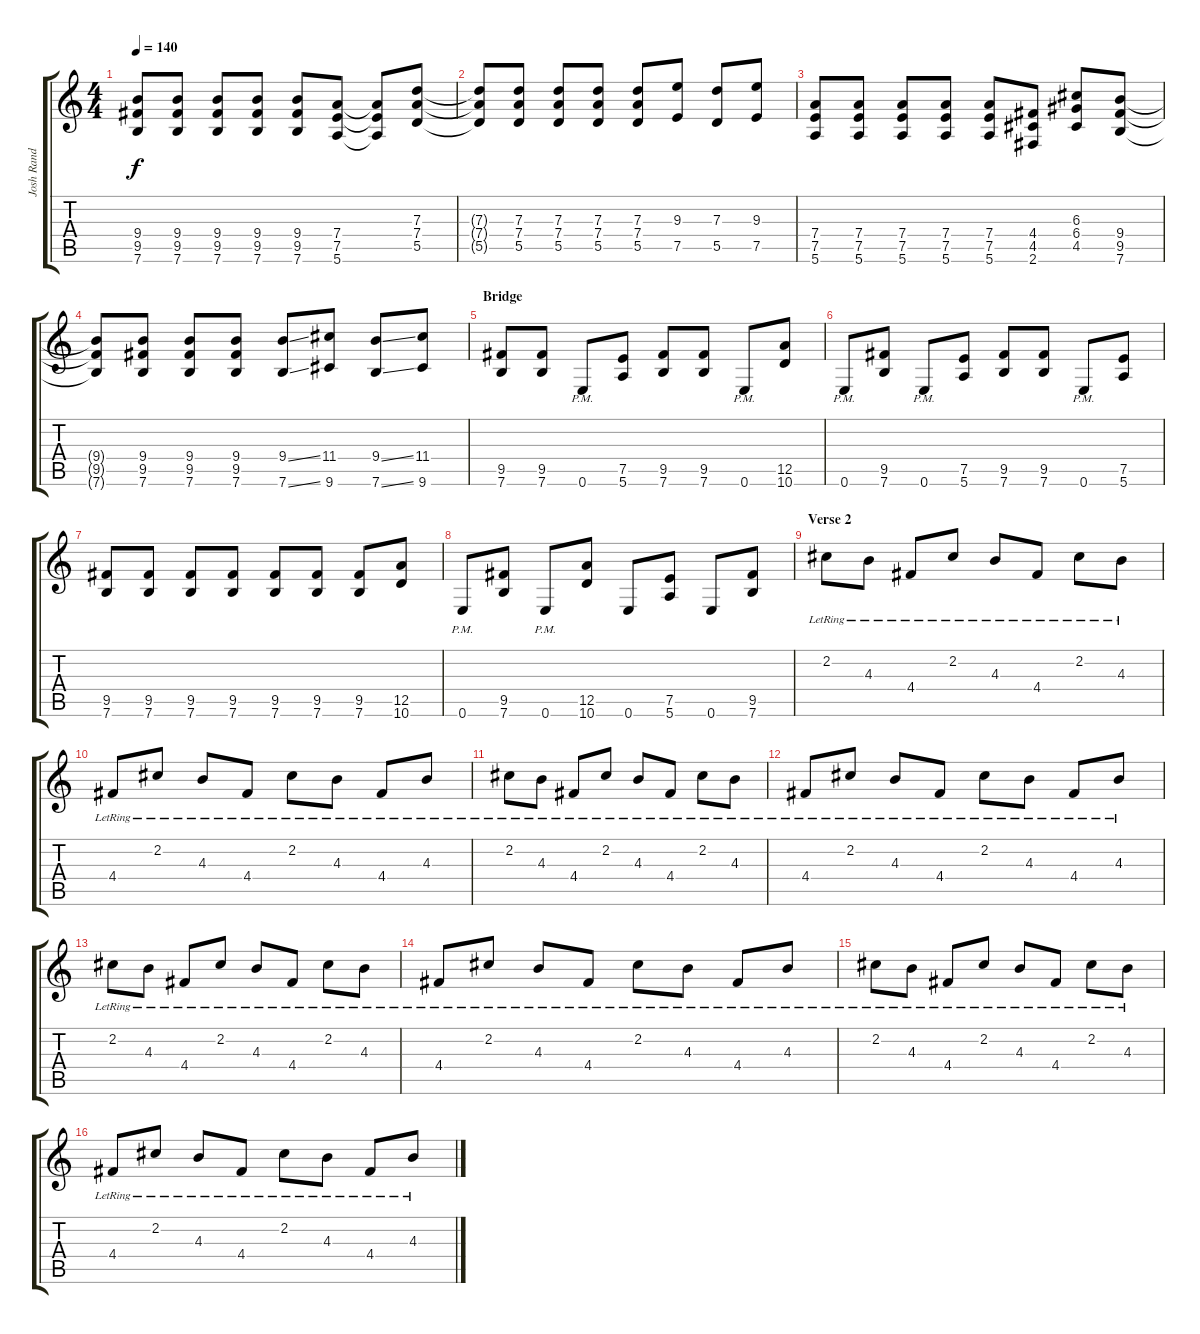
\track ("Josh Rand" "Josh Rand") {instrument acousticguitarsteel}
\staff {score tabs}
\tuning (E4 B3 G3 D3 A2 E2) {hide}
\ts (4 4)
\tempo 140
\clef g2
\ks c
(9.4 9.5 7.6).8{dy f} (9.4 9.5 7.6).8 (9.4 9.5 7.6).8 (9.4 9.5 7.6).8 (9.4 9.5 7.6).8 (7.4 7.5 5.6).8 (7.4{t} 7.5{t} 5.6{t}).8 (7.3 7.4 5.5).8 |
(7.3{t} 7.4{t} 5.5{t}).8 (7.3 7.4 5.5).8 (7.3 7.4 5.5).8 (7.3 7.4 5.5).8 (7.3 7.4 5.5).8 (9.3 7.5).8 (7.3 5.5).8 (9.3 7.5).8 |
(7.4 7.5 5.6).8 (7.4 7.5 5.6).8 (7.4 7.5 5.6).8 (7.4 7.5 5.6).8 (7.4 7.5 5.6).8 (4.4 4.5 2.6).8 (6.3 6.4 4.5).8 (9.4 9.5 7.6).8 |
(9.4{t} 9.5{t} 7.6{t}).8 (9.4 9.5 7.6).8 (9.4 9.5 7.6).8 (9.4 9.5 7.6).8 (9.4{ss} 7.6{ss}).8 (11.4 9.6).8 (9.4{ss} 7.6{ss}).8 (11.4 9.6).8 |
\section ("" "Bridge")
(9.5 7.6).8 (9.5 7.6).8 0.6{pm}.8 (7.5 5.6).8 (9.5 7.6).8 (9.5 7.6).8 0.6{pm}.8 (12.5 10.6).8 |
0.6{pm}.8 (9.5 7.6).8 0.6{pm}.8 (7.5 5.6).8 (9.5 7.6).8 (9.5 7.6).8 0.6{pm}.8 (7.5 5.6).8 |
(9.5 7.6).8 (9.5 7.6).8 (9.5 7.6).8 (9.5 7.6).8 (9.5 7.6).8 (9.5 7.6).8 (9.5 7.6).8 (12.5 10.6).8 |
0.6{pm}.8 (9.5 7.6).8 0.6{pm}.8 (12.5 10.6).8 0.6.8 (7.5 5.6).8 0.6.8 (9.5 7.6).8 |
\section ("" "Verse 2")
2.2{lr}.8{volume 7 instrument acousticguitarsteel} 4.3{lr}.8 4.4{lr}.8 2.2{lr}.8 4.3{lr}.8 4.4{lr}.8 2.2{lr}.8 4.3{lr}.8 |
4.4{lr}.8 2.2{lr}.8 4.3{lr}.8 4.4{lr}.8 2.2{lr}.8 4.3{lr}.8 4.4{lr}.8 4.3{lr}.8 |
2.2{lr}.8{volume 7} 4.3{lr}.8 4.4{lr}.8 2.2{lr}.8 4.3{lr}.8 4.4{lr}.8 2.2{lr}.8 4.3{lr}.8 |
4.4{lr}.8 2.2{lr}.8 4.3{lr}.8 4.4{lr}.8 2.2{lr}.8 4.3{lr}.8 4.4{lr}.8 4.3{lr}.8 |
2.2{lr}.8{volume 7} 4.3{lr}.8 4.4{lr}.8 2.2{lr}.8 4.3{lr}.8 4.4{lr}.8 2.2{lr}.8 4.3{lr}.8 |
4.4{lr}.8 2.2{lr}.8 4.3{lr}.8 4.4{lr}.8 2.2{lr}.8 4.3{lr}.8 4.4{lr}.8 4.3{lr}.8 |
2.2{lr}.8{volume 7} 4.3{lr}.8 4.4{lr}.8 2.2{lr}.8 4.3{lr}.8 4.4{lr}.8 2.2{lr}.8 4.3{lr}.8 |
4.4{lr}.8 2.2{lr}.8 4.3{lr}.8 4.4{lr}.8 2.2{lr}.8 4.3{lr}.8 4.4{lr}.8 4.3{lr}.8
